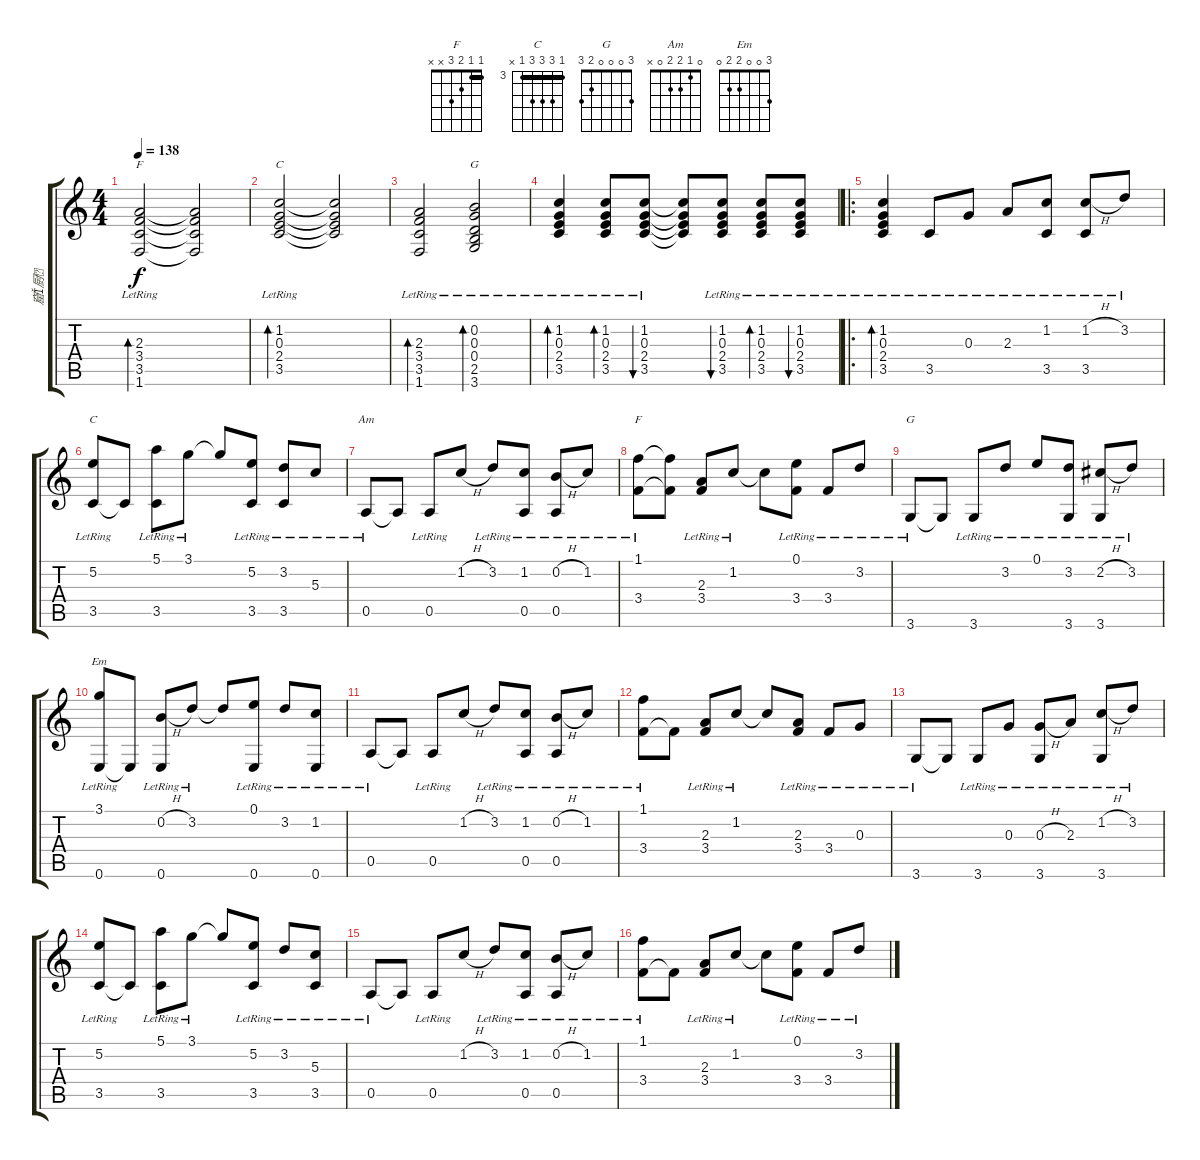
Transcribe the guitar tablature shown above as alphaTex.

\track ("窟厨" "窟厨") {instrument acousticguitarnylon}
\staff {score tabs}
\tuning (E4 B3 G3 D3 A2 E2) {hide}
\chord ("F" 1 1 2 3 3 1) {barre 1}
\chord ("C" 0 1 0 2 3 x)
\chord ("G" x x x x x x)
\chord ("C" 3 5 5 5 3 x) {firstfret 3 barre 3}
\chord ("Am" 0 1 2 2 0 x)
\chord ("F" 1 1 2 3 x x) {barre 1}
\chord ("G" 3 0 0 0 2 3)
\chord ("Em" 3 0 0 2 2 0)
\ts (4 4)
\tempo 138
\clef g2
\ks c
(2.3{lr} 3.4{lr} 3.5{lr} 1.6{lr}).2{bd 120 ch "F" dy f instrument acousticguitarnylon} (2.3{t} 3.4{t} 3.5{t} 1.6{t}).2 |
(1.2{lr} 0.3{lr} 2.4{lr} 3.5{lr}).2{bd 120 ch "C"} (1.2{t} 0.3{t} 2.4{t} 3.5{t}).2 |
(2.3{lr} 3.4{lr} 3.5{lr} 1.6{lr}).2{bd 120} (0.2{lr} 0.3{lr} 0.4{lr} 2.5{lr} 3.6{lr}).2{bd 120 ch "G"} |
(1.2{lr} 0.3{lr} 2.4{lr} 3.5{lr}).4{bd 120} (1.2{lr} 0.3{lr} 2.4{lr} 3.5{lr}).8{bd 120} (1.2{lr} 0.3{lr} 2.4{lr} 3.5{lr}).8{bu 120} (1.2{t} 0.3{t} 2.4{t} 3.5{t}).8 (1.2{lr} 0.3{lr} 2.4{lr} 3.5{lr}).8{bu 120} (1.2{lr} 0.3{lr} 2.4{lr} 3.5{lr}).8{bd 120} (1.2{lr} 0.3{lr} 2.4{lr} 3.5{lr}).8{bu 120} |
\ro
(1.2{lr} 0.3{lr} 2.4{lr} 3.5{lr}).4{bd 120} 3.5{lr}.8 0.3{lr}.8 2.3{lr}.8 (1.2{lr} 3.5{lr}).8 (1.2{h} 3.5{lr}).8 3.2{lr}.8 |
(5.2{lr} 3.5{lr}).8{ch "C"} 3.5{t}.8 (5.1{lr} 3.5{lr}).8 3.1{lr}.8 3.1{t}.8 (5.2{lr} 3.5{lr}).8 (3.2{lr} 3.5{lr}).8 5.3{lr}.8 |
0.5{lr}.8{ch "Am"} 0.5{t}.8 0.5{lr}.8 1.2{h}.8 3.2{lr}.8 (1.2{lr} 0.5{lr}).8 (0.2{h} 0.5{lr}).8 1.2{lr}.8 |
(1.1{lr} 3.4{lr}).8{ch "F"} (1.1{t} 3.4{t}).8 (2.3{lr} 3.4{lr}).8 1.2{lr}.8 1.2{t}.8 (0.1{lr} 3.4{lr}).8 3.4{lr}.8 3.2{lr}.8 |
3.6{lr}.8{ch "G"} 3.6{t}.8 3.6{lr}.8 3.2{lr}.8 0.1{lr}.8 (3.2{lr} 3.6{lr}).8 (2.2{h} 3.6{lr}).8 3.2{lr}.8 |
(3.1{lr} 0.6{lr}).8{ch "Em"} 0.6{t}.8 (0.2{h} 0.6{lr}).8 3.2{lr}.8 3.2{t}.8 (0.1{lr} 0.6{lr}).8 3.2{lr}.8 (1.2{lr} 0.6{lr}).8 |
0.5{lr}.8 0.5{t}.8 0.5{lr}.8 1.2{h}.8 3.2{lr}.8 (1.2{lr} 0.5{lr}).8 (0.2{h} 0.5{lr}).8 1.2{lr}.8 |
(1.1{lr} 3.4{lr}).8 3.4{t}.8 (2.3{lr} 3.4{lr}).8 1.2{lr}.8 1.2{t}.8 (2.3{lr} 3.4{lr}).8 3.4{lr}.8 0.3{lr}.8 |
3.6{lr}.8 3.6{t}.8 3.6{lr}.8 0.3{lr}.8 (0.3{h} 3.6{lr}).8 2.3{lr}.8 (1.2{h} 3.6{lr}).8 3.2{lr}.8 |
(5.2{lr} 3.5{lr}).8 3.5{t}.8 (5.1{lr} 3.5{lr}).8 3.1{lr}.8 3.1{t}.8 (5.2{lr} 3.5{lr}).8 3.2{lr}.8 (5.3{lr} 3.5{lr}).8 |
0.5{lr}.8 0.5{t}.8 0.5{lr}.8 1.2{h}.8 3.2{lr}.8 (1.2{lr} 0.5{lr}).8 (0.2{h} 0.5{lr}).8 1.2{lr}.8 |
(1.1{lr} 3.4{lr}).8 3.4{t}.8 (2.3{lr} 3.4{lr}).8 1.2{lr}.8 1.2{t}.8 (0.1{lr} 3.4{lr}).8 3.4{lr}.8 3.2{lr}.8
